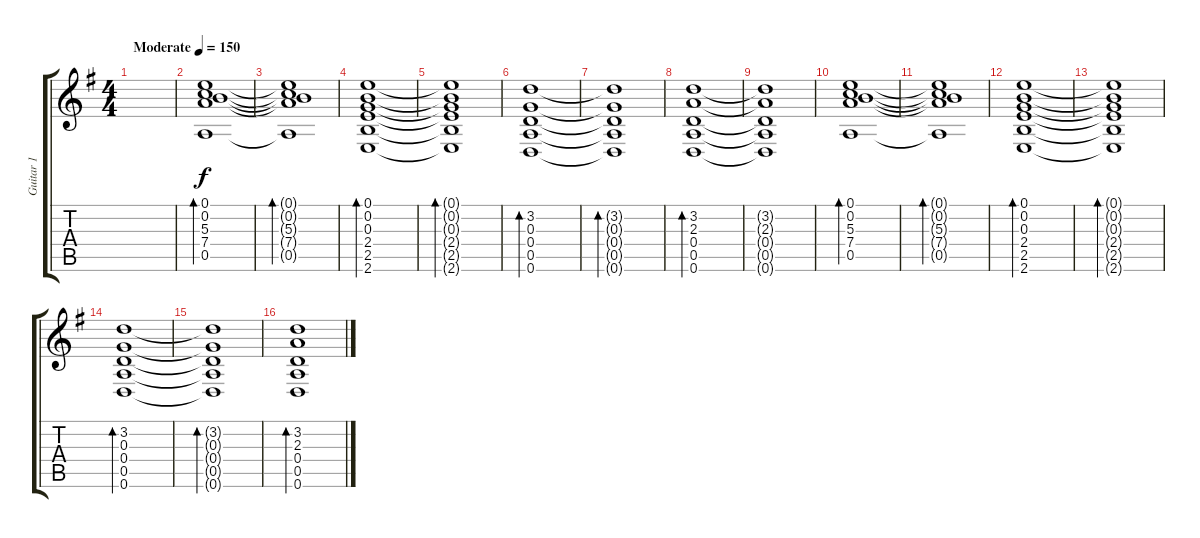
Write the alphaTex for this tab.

\track ("Guitar 1" "Guitar 1") {instrument distortionguitar}
\staff {score tabs}
\tuning (E4 B3 G3 D3 A2 D2) {hide}
\ts (4 4)
\tempo (150 "Moderate")
\clef g2
\ks g
|
(0.1 0.2 5.3 7.4 0.5).1{bd 480 instrument acousticguitarsteel} |
(0.1{t} 0.2{t} 5.3{t} 7.4{t} 0.5{t}).1{bd 480 instrument acousticguitarsteel} |
(0.1 0.2 0.3 2.4 2.5 2.6).1{bd 480} |
(0.1{t} 0.2{t} 0.3{t} 2.4{t} 2.5{t} 2.6{t}).1{bd 480} |
(3.2 0.3 0.4 0.5 0.6).1{bd 480} |
(3.2{t} 0.3{t} 0.4{t} 0.5{t} 0.6{t}).1{bd 480} |
(3.2 2.3 0.4 0.5 0.6).1{bd 480} |
(3.2{t} 2.3{t} 0.4{t} 0.5{t} 0.6{t}).1 |
(0.1 0.2 5.3 7.4 0.5).1{bd 480 instrument acousticguitarsteel} |
(0.1{t} 0.2{t} 5.3{t} 7.4{t} 0.5{t}).1{bd 480 instrument acousticguitarsteel} |
(0.1 0.2 0.3 2.4 2.5 2.6).1{bd 480} |
(0.1{t} 0.2{t} 0.3{t} 2.4{t} 2.5{t} 2.6{t}).1{bd 480} |
(3.2 0.3 0.4 0.5 0.6).1{bd 480} |
(3.2{t} 0.3{t} 0.4{t} 0.5{t} 0.6{t}).1{bd 480} |
(3.2 2.3 0.4 0.5 0.6).1{bd 480}
